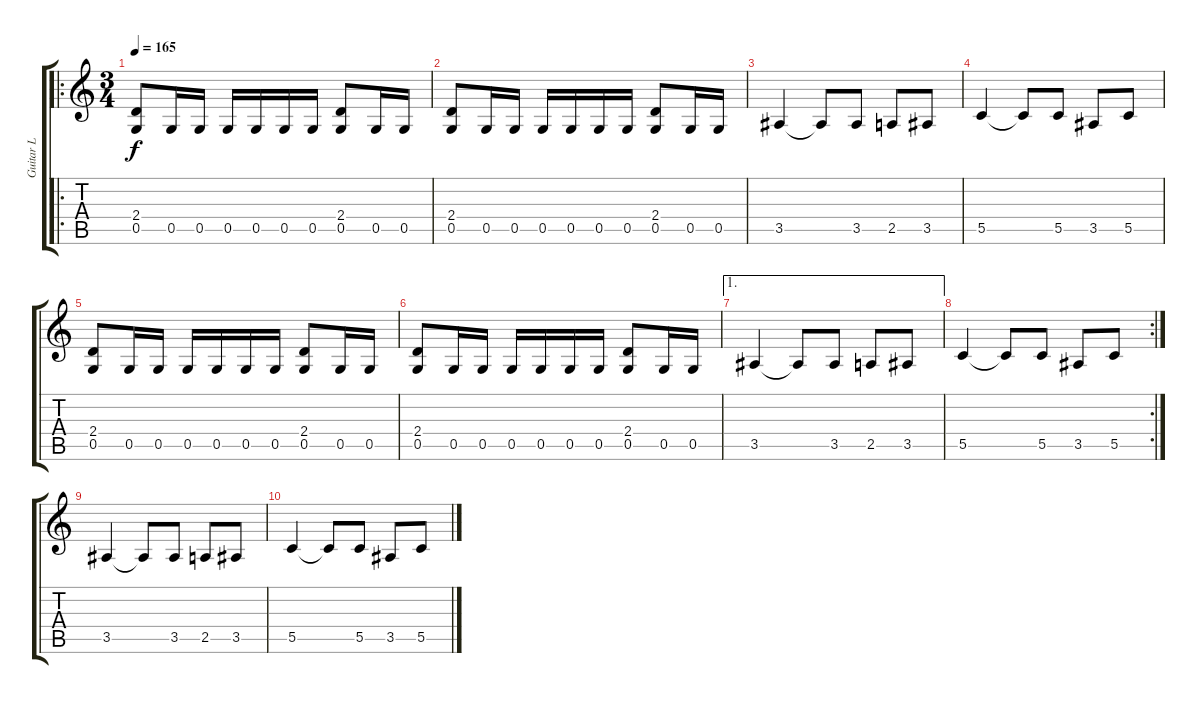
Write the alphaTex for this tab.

\track ("Guitar L" "Guitar L") {instrument distortionguitar}
\staff {score tabs}
\tuning (D4 A3 F3 C3 G2 D2) {hide}
\ro
\ts (3 4)
\tempo 165
\clef g2
\ks c
(2.4 0.5).8{dy f} 0.5.16 0.5.16 0.5.16 0.5.16 0.5.16 0.5.16 (2.4 0.5).8 0.5.16 0.5.16 |
(2.4 0.5).8 0.5.16 0.5.16 0.5.16 0.5.16 0.5.16 0.5.16 (2.4 0.5).8 0.5.16 0.5.16 |
3.5.4 3.5{t}.8 3.5.8 2.5.8 3.5.8 |
5.5.4 5.5{t}.8 5.5.8 3.5.8 5.5.8 |
(2.4 0.5).8 0.5.16 0.5.16 0.5.16 0.5.16 0.5.16 0.5.16 (2.4 0.5).8 0.5.16 0.5.16 |
(2.4 0.5).8 0.5.16 0.5.16 0.5.16 0.5.16 0.5.16 0.5.16 (2.4 0.5).8 0.5.16 0.5.16 |
\ae 1
3.5.4 3.5{t}.8 3.5.8 2.5.8 3.5.8 |
\rc 2
5.5.4 5.5{t}.8 5.5.8 3.5.8 5.5.8 |
3.5.4 3.5{t}.8 3.5.8 2.5.8 3.5.8 |
5.5.4 5.5{t}.8 5.5.8 3.5.8 5.5.8
